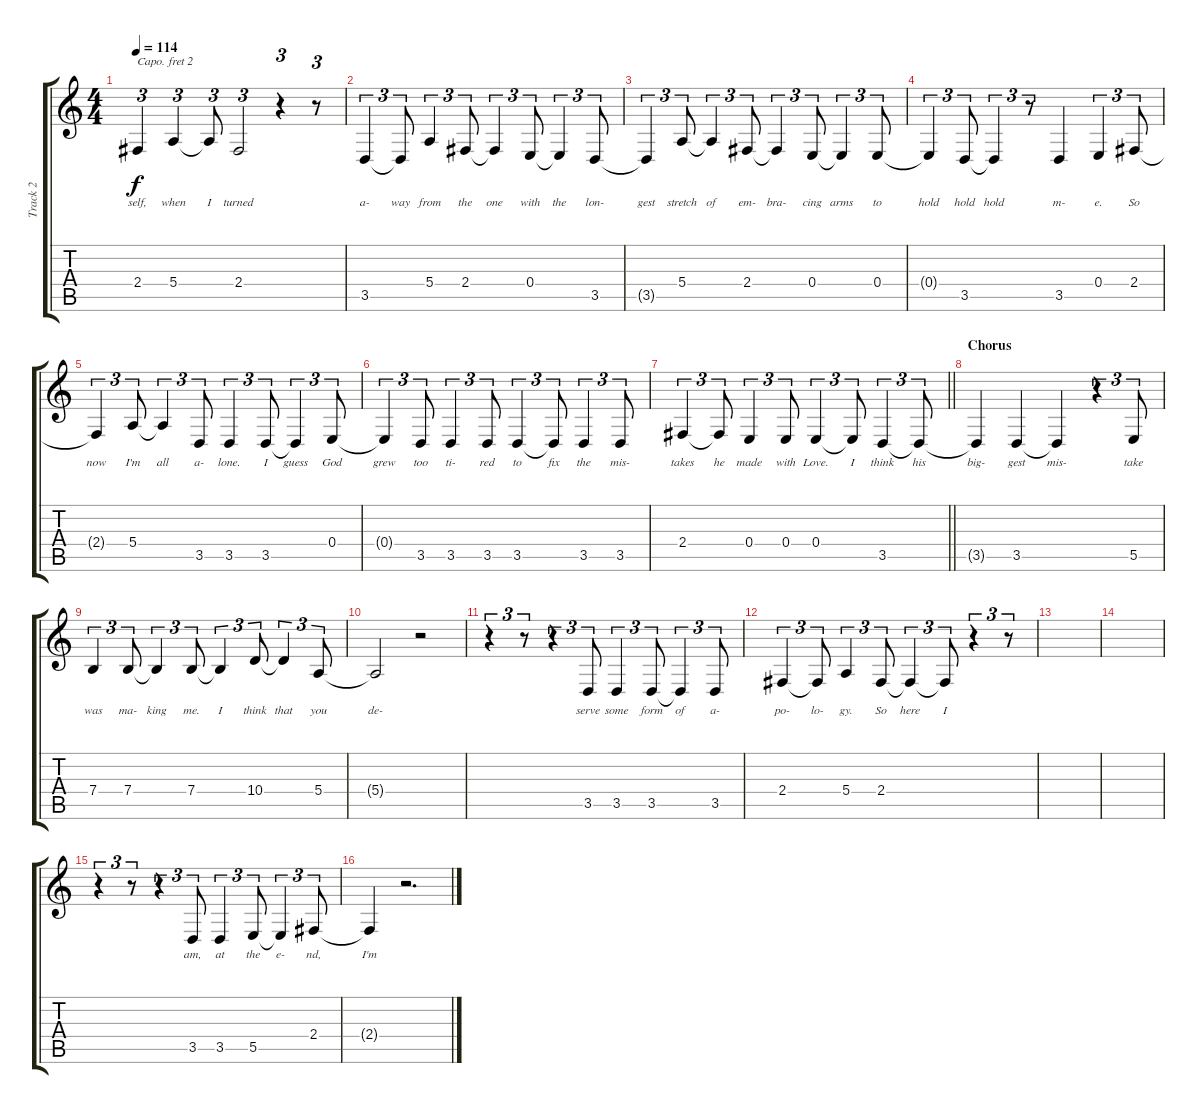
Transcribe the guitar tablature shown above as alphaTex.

\track ("Track 2" "Track 2") {instrument flute}
\staff {score tabs}
\capo 2
\tuning (E4 B3 G3 D3 A2 E2) {hide}
\ts (4 4)
\tempo 114
\clef g2
\ks c
2.4{t}.4{tu (3 2) lyrics (0 "self,") lyrics (1 "") lyrics (2 "") lyrics (3 "") lyrics (4 "") dy f} 5.4.4{tu (3 2) lyrics (0 "when") lyrics (1 "") lyrics (2 "") lyrics (3 "") lyrics (4 "")} 5.4{t}.8{tu (3 2) lyrics (0 "I") lyrics (1 "") lyrics (2 "") lyrics (3 "") lyrics (4 "")} 2.4.2{tu (3 2) lyrics (0 "turned") lyrics (1 "") lyrics (2 "") lyrics (3 "") lyrics (4 "")} r.4{tu (3 2)} r.8{tu (3 2)} |
3.5.4{tu (3 2) lyrics (0 "a-") lyrics (1 "") lyrics (2 "") lyrics (3 "") lyrics (4 "")} 3.5{t}.8{tu (3 2) lyrics (0 "way") lyrics (1 "") lyrics (2 "") lyrics (3 "") lyrics (4 "")} 5.4.4{tu (3 2) lyrics (0 "from") lyrics (1 "") lyrics (2 "") lyrics (3 "") lyrics (4 "")} 2.4.8{tu (3 2) lyrics (0 "the") lyrics (1 "") lyrics (2 "") lyrics (3 "") lyrics (4 "")} 2.4{t}.4{tu (3 2) lyrics (0 "one") lyrics (1 "") lyrics (2 "") lyrics (3 "") lyrics (4 "")} 0.4.8{tu (3 2) lyrics (0 "with") lyrics (1 "") lyrics (2 "") lyrics (3 "") lyrics (4 "")} 0.4{t}.4{tu (3 2) lyrics (0 "the") lyrics (1 "") lyrics (2 "") lyrics (3 "") lyrics (4 "")} 3.5.8{tu (3 2) lyrics (0 "lon-") lyrics (1 "") lyrics (2 "") lyrics (3 "") lyrics (4 "")} |
3.5{t}.4{tu (3 2) lyrics (0 "gest") lyrics (1 "") lyrics (2 "") lyrics (3 "") lyrics (4 "")} 5.4.8{tu (3 2) lyrics (0 "stretch") lyrics (1 "") lyrics (2 "") lyrics (3 "") lyrics (4 "")} 5.4{t}.4{tu (3 2) lyrics (0 "of") lyrics (1 "") lyrics (2 "") lyrics (3 "") lyrics (4 "")} 2.4.8{tu (3 2) lyrics (0 "em-") lyrics (1 "") lyrics (2 "") lyrics (3 "") lyrics (4 "")} 2.4{t}.4{tu (3 2) lyrics (0 "bra-") lyrics (1 "") lyrics (2 "") lyrics (3 "") lyrics (4 "")} 0.4.8{tu (3 2) lyrics (0 "cing") lyrics (1 "") lyrics (2 "") lyrics (3 "") lyrics (4 "")} 0.4{t}.4{tu (3 2) lyrics (0 "arms") lyrics (1 "") lyrics (2 "") lyrics (3 "") lyrics (4 "")} 0.4.8{tu (3 2) lyrics (0 "to") lyrics (1 "") lyrics (2 "") lyrics (3 "") lyrics (4 "")} |
0.4{t}.4{tu (3 2) lyrics (0 "hold") lyrics (1 "") lyrics (2 "") lyrics (3 "") lyrics (4 "")} 3.5.8{tu (3 2) lyrics (0 "hold") lyrics (1 "") lyrics (2 "") lyrics (3 "") lyrics (4 "")} 3.5{t}.4{tu (3 2) lyrics (0 "hold") lyrics (1 "") lyrics (2 "") lyrics (3 "") lyrics (4 "")} r.8{tu (3 2)} 3.5.4{lyrics (0 "m-") lyrics (1 "") lyrics (2 "") lyrics (3 "") lyrics (4 "")} 0.4.4{tu (3 2) lyrics (0 "e.") lyrics (1 "") lyrics (2 "") lyrics (3 "") lyrics (4 "")} 2.4.8{tu (3 2) lyrics (0 "So") lyrics (1 "") lyrics (2 "") lyrics (3 "") lyrics (4 "")} |
2.4{t}.4{tu (3 2) lyrics (0 "now") lyrics (1 "") lyrics (2 "") lyrics (3 "") lyrics (4 "")} 5.4.8{tu (3 2) lyrics (0 "I'm") lyrics (1 "") lyrics (2 "") lyrics (3 "") lyrics (4 "")} 5.4{t}.4{tu (3 2) lyrics (0 "all") lyrics (1 "") lyrics (2 "") lyrics (3 "") lyrics (4 "")} 3.5.8{tu (3 2) lyrics (0 "a-") lyrics (1 "") lyrics (2 "") lyrics (3 "") lyrics (4 "")} 3.5.4{tu (3 2) lyrics (0 "lone.") lyrics (1 "") lyrics (2 "") lyrics (3 "") lyrics (4 "")} 3.5.8{tu (3 2) lyrics (0 "I") lyrics (1 "") lyrics (2 "") lyrics (3 "") lyrics (4 "")} 3.5{t}.4{tu (3 2) lyrics (0 "guess") lyrics (1 "") lyrics (2 "") lyrics (3 "") lyrics (4 "")} 0.4.8{tu (3 2) lyrics (0 "God") lyrics (1 "") lyrics (2 "") lyrics (3 "") lyrics (4 "")} |
0.4{t}.4{tu (3 2) lyrics (0 "grew") lyrics (1 "") lyrics (2 "") lyrics (3 "") lyrics (4 "")} 3.5.8{tu (3 2) lyrics (0 "too") lyrics (1 "") lyrics (2 "") lyrics (3 "") lyrics (4 "")} 3.5.4{tu (3 2) lyrics (0 "ti-") lyrics (1 "") lyrics (2 "") lyrics (3 "") lyrics (4 "")} 3.5.8{tu (3 2) lyrics (0 "red") lyrics (1 "") lyrics (2 "") lyrics (3 "") lyrics (4 "")} 3.5.4{tu (3 2) lyrics (0 "to") lyrics (1 "") lyrics (2 "") lyrics (3 "") lyrics (4 "")} 3.5{t}.8{tu (3 2) lyrics (0 "fix") lyrics (1 "") lyrics (2 "") lyrics (3 "") lyrics (4 "")} 3.5.4{tu (3 2) lyrics (0 "the") lyrics (1 "") lyrics (2 "") lyrics (3 "") lyrics (4 "")} 3.5.8{tu (3 2) lyrics (0 "mis-") lyrics (1 "") lyrics (2 "") lyrics (3 "") lyrics (4 "")} |
\barLineRight lightlight
2.4.4{tu (3 2) lyrics (0 "takes") lyrics (1 "") lyrics (2 "") lyrics (3 "") lyrics (4 "")} 2.4{t}.8{tu (3 2) lyrics (0 "he") lyrics (1 "") lyrics (2 "") lyrics (3 "") lyrics (4 "")} 0.4.4{tu (3 2) lyrics (0 "made") lyrics (1 "") lyrics (2 "") lyrics (3 "") lyrics (4 "")} 0.4.8{tu (3 2) lyrics (0 "with") lyrics (1 "") lyrics (2 "") lyrics (3 "") lyrics (4 "")} 0.4.4{tu (3 2) lyrics (0 "Love.") lyrics (1 "") lyrics (2 "") lyrics (3 "") lyrics (4 "")} 0.4{t}.8{tu (3 2) lyrics (0 "I") lyrics (1 "") lyrics (2 "") lyrics (3 "") lyrics (4 "")} 3.5.4{tu (3 2) lyrics (0 "think") lyrics (1 "") lyrics (2 "") lyrics (3 "") lyrics (4 "")} 3.5{t}.8{tu (3 2) lyrics (0 "his") lyrics (1 "") lyrics (2 "") lyrics (3 "") lyrics (4 "")} |
\section ("" "Chorus")
3.5{t}.4{lyrics (0 "big-") lyrics (1 "") lyrics (2 "") lyrics (3 "") lyrics (4 "")} 3.5.4{lyrics (0 "gest") lyrics (1 "") lyrics (2 "") lyrics (3 "") lyrics (4 "")} 3.5{t}.4{lyrics (0 "mis-") lyrics (1 "") lyrics (2 "") lyrics (3 "") lyrics (4 "")} r.4{tu (3 2)} 5.5.8{tu (3 2) lyrics (0 "take") lyrics (1 "") lyrics (2 "") lyrics (3 "") lyrics (4 "")} |
7.4.4{tu (3 2) lyrics (0 "was") lyrics (1 "") lyrics (2 "") lyrics (3 "") lyrics (4 "")} 7.4.8{tu (3 2) lyrics (0 "ma-") lyrics (1 "") lyrics (2 "") lyrics (3 "") lyrics (4 "")} 7.4{t}.4{tu (3 2) lyrics (0 "king") lyrics (1 "") lyrics (2 "") lyrics (3 "") lyrics (4 "")} 7.4.8{tu (3 2) lyrics (0 "me.") lyrics (1 "") lyrics (2 "") lyrics (3 "") lyrics (4 "")} 7.4{t}.4{tu (3 2) lyrics (0 "I") lyrics (1 "") lyrics (2 "") lyrics (3 "") lyrics (4 "")} 10.4.8{tu (3 2) lyrics (0 "think") lyrics (1 "") lyrics (2 "") lyrics (3 "") lyrics (4 "")} 10.4{t}.4{tu (3 2) lyrics (0 "that") lyrics (1 "") lyrics (2 "") lyrics (3 "") lyrics (4 "")} 5.4.8{tu (3 2) lyrics (0 "you") lyrics (1 "") lyrics (2 "") lyrics (3 "") lyrics (4 "")} |
5.4{t}.2{lyrics (0 "de-") lyrics (1 "") lyrics (2 "") lyrics (3 "") lyrics (4 "")} r.2 |
r.4{tu (3 2)} r.8{tu (3 2)} r.4{tu (3 2)} 3.5.8{tu (3 2) lyrics (0 "serve") lyrics (1 "") lyrics (2 "") lyrics (3 "") lyrics (4 "")} 3.5.4{tu (3 2) lyrics (0 "some") lyrics (1 "") lyrics (2 "") lyrics (3 "") lyrics (4 "")} 3.5.8{tu (3 2) lyrics (0 "form") lyrics (1 "") lyrics (2 "") lyrics (3 "") lyrics (4 "")} 3.5{t}.4{tu (3 2) lyrics (0 "of") lyrics (1 "") lyrics (2 "") lyrics (3 "") lyrics (4 "")} 3.5.8{tu (3 2) lyrics (0 "a-") lyrics (1 "") lyrics (2 "") lyrics (3 "") lyrics (4 "")} |
2.4.4{tu (3 2) lyrics (0 "po-") lyrics (1 "") lyrics (2 "") lyrics (3 "") lyrics (4 "")} 2.4{t}.8{tu (3 2) lyrics (0 "lo-") lyrics (1 "") lyrics (2 "") lyrics (3 "") lyrics (4 "")} 5.4.4{tu (3 2) lyrics (0 "gy.") lyrics (1 "") lyrics (2 "") lyrics (3 "") lyrics (4 "")} 2.4.8{tu (3 2) lyrics (0 "So") lyrics (1 "") lyrics (2 "") lyrics (3 "") lyrics (4 "")} 2.4{t}.4{tu (3 2) lyrics (0 "here") lyrics (1 "") lyrics (2 "") lyrics (3 "") lyrics (4 "")} 2.4{t}.8{tu (3 2) lyrics (0 "I") lyrics (1 "") lyrics (2 "") lyrics (3 "") lyrics (4 "")} r.4{tu (3 2)} r.8{tu (3 2)} |
|
|
r.4{tu (3 2)} r.8{tu (3 2)} r.4{tu (3 2)} 3.5.8{tu (3 2) lyrics (0 "am,") lyrics (1 "") lyrics (2 "") lyrics (3 "") lyrics (4 "")} 3.5.4{tu (3 2) lyrics (0 "at") lyrics (1 "") lyrics (2 "") lyrics (3 "") lyrics (4 "")} 5.5.8{tu (3 2) lyrics (0 "the") lyrics (1 "") lyrics (2 "") lyrics (3 "") lyrics (4 "")} 5.5{t}.4{tu (3 2) lyrics (0 "e-") lyrics (1 "") lyrics (2 "") lyrics (3 "") lyrics (4 "")} 2.4.8{tu (3 2) lyrics (0 "nd,") lyrics (1 "") lyrics (2 "") lyrics (3 "") lyrics (4 "")} |
2.4{t}.4{lyrics (0 "I'm") lyrics (1 "") lyrics (2 "") lyrics (3 "") lyrics (4 "")} r.2{d}
